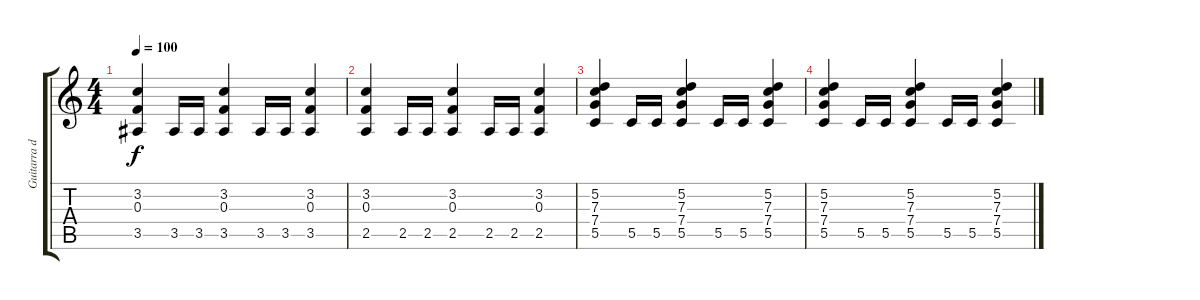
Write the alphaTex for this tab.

\track ("Guitarra distor 2" "Guitarra d") {instrument distortionguitar}
\staff {score tabs}
\tuning (D4 A3 F3 C3 G2 D2) {hide}
\ts (4 4)
\tempo 100
\clef g2
\ks c
(3.2 0.3 3.5).4{dy f} 3.5.16 3.5.16 (3.2 0.3 3.5).4 3.5.16 3.5.16 (3.2 0.3 3.5).4 |
(3.2 0.3 2.5).4 2.5.16 2.5.16 (3.2 0.3 2.5).4 2.5.16 2.5.16 (3.2 0.3 2.5).4 |
(5.2 7.3 7.4 5.5).4 5.5.16 5.5.16 (5.2 7.3 7.4 5.5).4 5.5.16 5.5.16 (5.2 7.3 7.4 5.5).4 |
(5.2 7.3 7.4 5.5).4 5.5.16 5.5.16 (5.2 7.3 7.4 5.5).4 5.5.16 5.5.16 (5.2 7.3 7.4 5.5).4
